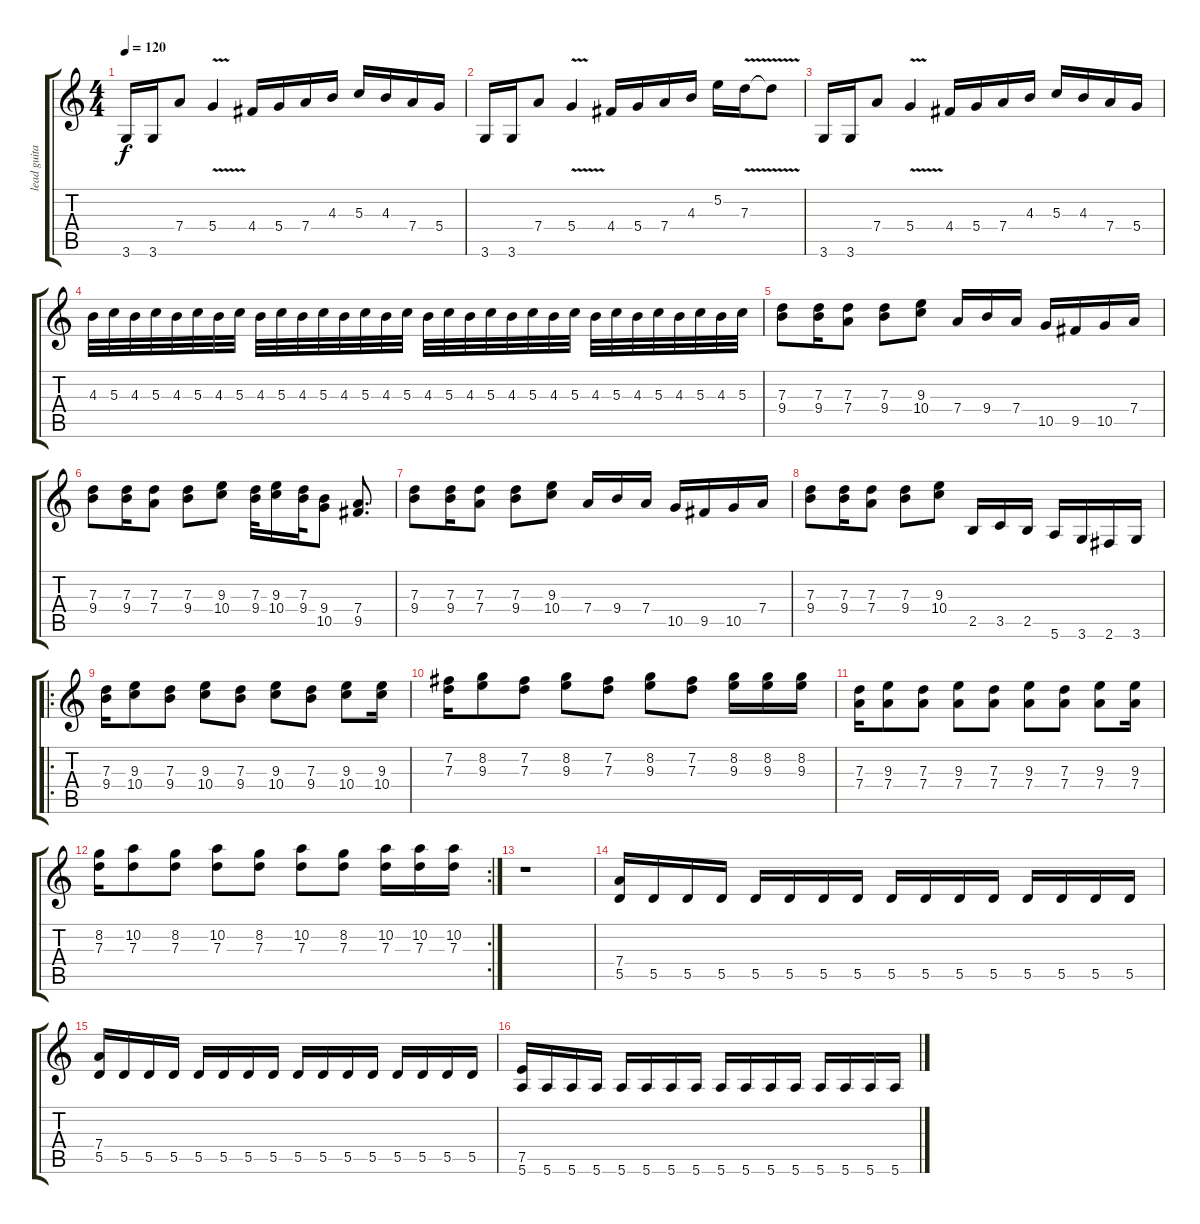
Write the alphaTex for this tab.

\track ("lead guitar " "lead guita") {instrument distortionguitar}
\staff {score tabs}
\tuning (E4 B3 G3 D3 A2 E2) {hide}
\ts (4 4)
\tempo 120
\clef g2
\ks c
3.6.16{dy f} 3.6.16 7.4.8 5.4{v}.4 4.4.16 5.4.16 7.4.16 4.3.16 5.3.16 4.3.16 7.4.16 5.4.16 |
3.6.16 3.6.16 7.4.8 5.4{v}.4 4.4.16 5.4.16 7.4.16 4.3.16 5.2.16 7.3{v}.16 7.3{t}.8 |
3.6.16 3.6.16 7.4.8 5.4{v}.4 4.4.16 5.4.16 7.4.16 4.3.16 5.3.16 4.3.16 7.4.16 5.4.16 |
4.3.32 5.3.32 4.3.32 5.3.32 4.3.32 5.3.32 4.3.32 5.3.32 4.3.32 5.3.32 4.3.32 5.3.32 4.3.32 5.3.32 4.3.32 5.3.32 4.3.32 5.3.32 4.3.32 5.3.32 4.3.32 5.3.32 4.3.32 5.3.32 4.3.32 5.3.32 4.3.32 5.3.32 4.3.32 5.3.32 4.3.32 5.3.32 |
(7.3 9.4).8 (7.3 9.4).16 (7.3 7.4).8 (7.3 9.4).8 (9.3 10.4).8 7.4.16 9.4.16 7.4.16 10.5.16 9.5.16 10.5.16 7.4.16 |
(7.3 9.4).8 (7.3 9.4).16 (7.3 7.4).8 (7.3 9.4).8 (9.3 10.4).8 (7.3 9.4).32 (9.3 10.4).16 (7.3 9.4).32 (9.4 10.5).8 (7.4 9.5).8{d} |
(7.3 9.4).8 (7.3 9.4).16 (7.3 7.4).8 (7.3 9.4).8 (9.3 10.4).8 7.4.16 9.4.16 7.4.16 10.5.16 9.5.16 10.5.16 7.4.16 |
(7.3 9.4).8 (7.3 9.4).16 (7.3 7.4).8 (7.3 9.4).8 (9.3 10.4).8 2.5.16 3.5.16 2.5.16 5.6.16 3.6.16 2.6.16 3.6.16 |
\ro
(7.3 9.4).16 (9.3 10.4).8 (7.3 9.4).8 (9.3 10.4).8 (7.3 9.4).8 (9.3 10.4).8 (7.3 9.4).8 (9.3 10.4).8 (9.3 10.4).16 |
(7.2 7.3).16 (8.2 9.3).8 (7.2 7.3).8 (8.2 9.3).8 (7.2 7.3).8 (8.2 9.3).8 (7.2 7.3).8 (8.2 9.3).16 (8.2 9.3).16 (8.2 9.3).16 |
(7.3 7.4).16 (9.3 7.4).8 (7.3 7.4).8 (9.3 7.4).8 (7.3 7.4).8 (9.3 7.4).8 (7.3 7.4).8 (9.3 7.4).8 (9.3 7.4).16 |
\rc 2
(8.2 7.3).16 (10.2 7.3).8 (8.2 7.3).8 (10.2 7.3).8 (8.2 7.3).8 (10.2 7.3).8 (8.2 7.3).8 (10.2 7.3).16 (10.2 7.3).16 (10.2 7.3).16 |
r.1 |
(7.4 5.5).16 5.5.16 5.5.16 5.5.16 5.5.16 5.5.16 5.5.16 5.5.16 5.5.16 5.5.16 5.5.16 5.5.16 5.5.16 5.5.16 5.5.16 5.5.16 |
(7.4 5.5).16 5.5.16 5.5.16 5.5.16 5.5.16 5.5.16 5.5.16 5.5.16 5.5.16 5.5.16 5.5.16 5.5.16 5.5.16 5.5.16 5.5.16 5.5.16 |
(7.5 5.6).16 5.6.16 5.6.16 5.6.16 5.6.16 5.6.16 5.6.16 5.6.16 5.6.16 5.6.16 5.6.16 5.6.16 5.6.16 5.6.16 5.6.16 5.6.16
